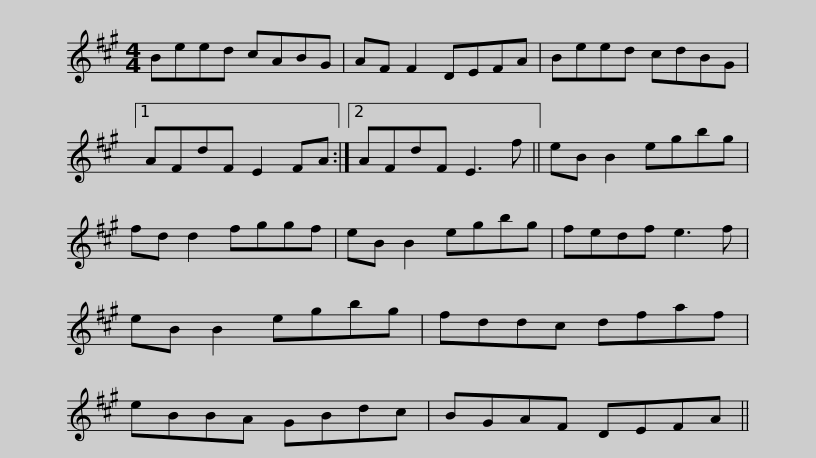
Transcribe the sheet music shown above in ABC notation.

X:1
L:1/8
M:4/4
I:linebreak $
K:A
V:1 treble
V:1
 Beed cABG | AF F2 DEFA | Beed cdBG |1 AFdF E2 FA :|2 AFdF E3 f ||$ %5
 eB B2 egbg | fd d2 fggf | eB B2 egbg | fedf e3 f | eB B2 egbg | %10
 fddc dfaf |$ eBBA GBdc | BGAF DEFA || %13
